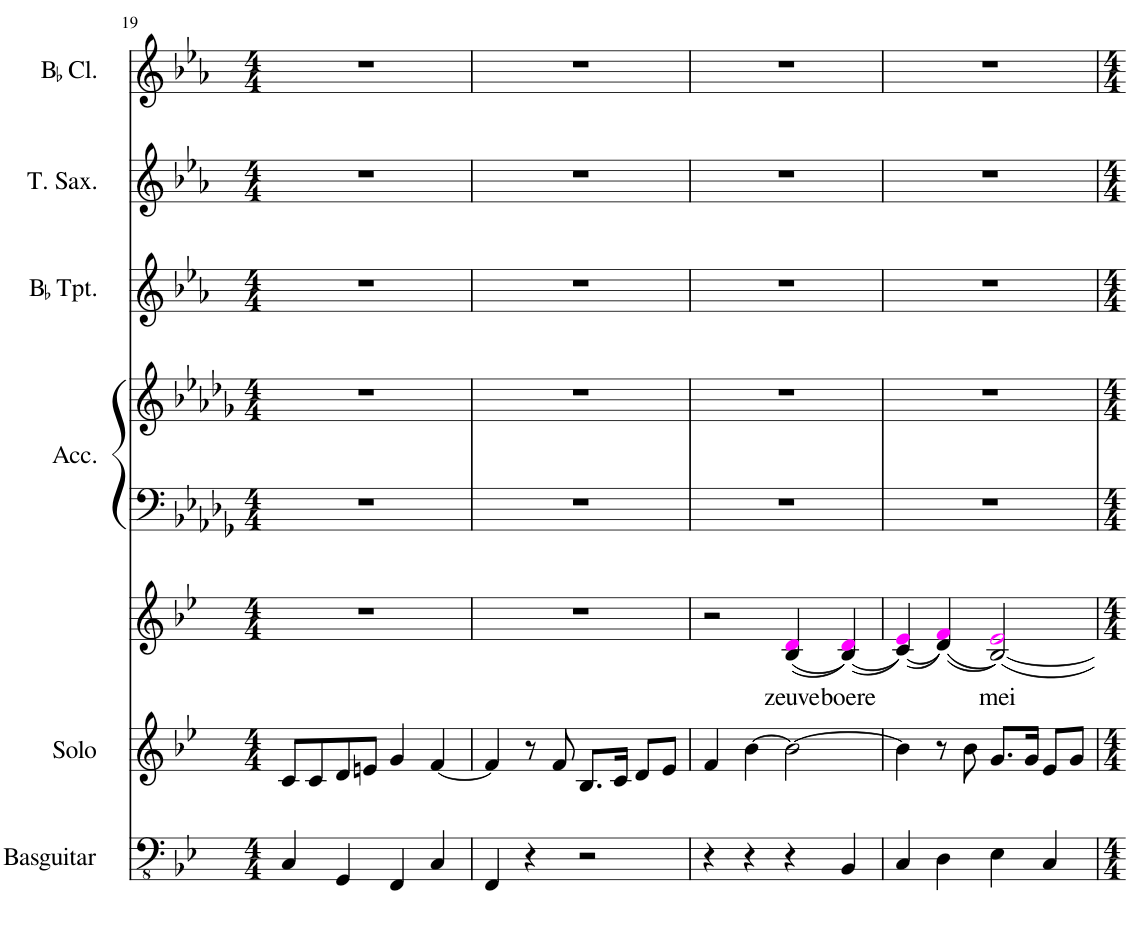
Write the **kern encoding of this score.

**kern	**kern	**kern	**text	**kern	**kern	**kern	**kern	**kern
*part7	*part6	*part5	*part5	*part4	*part4	*part3	*part2	*part1
*staff8	*staff7	*staff6	*staff6	*staff5	*staff4	*staff3	*staff2	*staff1
*I"Basguitar	*I"Solo	*I"Soprano	*	*I"Accordion	*	*I"BaccidentalFlat Trumpet	*I"Tenor Saxophone	*I"BaccidentalFlat Clarinet
*I'Basguitar	*I'Solo	*I'S	*	*I'Acc.	*	*I'BaccidentalFlat Tpt.	*I'T. Sax.	*I'BaccidentalFlat Cl.
!!LO:PB:g=z
*clefFv4	*clefG2	*clefG2	*	*clefF4	*clefG2	*clefG2	*clefG2	*clefG2
*	*	*	*	*	*	*Trd1c2	*Trd8c14	*Trd1c2
*k[b-e-]	*k[b-e-]	*k[b-e-]	*	*k[b-e-a-d-g-]	*k[b-e-a-d-g-]	*k[b-e-a-]	*k[b-e-a-]	*k[b-e-a-]
*M4/4	*M4/4	*M4/4	*	*M4/4	*M4/4	*M4/4	*M4/4	*M4/4
=19	=19	=19	=19	=19	=19	=19	=19	=19
4CC/	8c/L	1r	.	1r	1r	1r	1r	1r
.	8c/	.	.	.	.	.	.	.
4GGG/	8d/	.	.	.	.	.	.	.
.	8en/J	.	.	.	.	.	.	.
4FFF/	4g/	.	.	.	.	.	.	.
4CC/	[4f/	.	.	.	.	.	.	.
=20	=20	=20	=20	=20	=20	=20	=20	=20
4FFF/	4f/]	1r	.	1r	1r	1r	1r	1r
4r	8r	.	.	.	.	.	.	.
.	8f/	.	.	.	.	.	.	.
2r	8.B-/L	.	.	.	.	.	.	.
.	16c/Jk	.	.	.	.	.	.	.
.	8d/L	.	.	.	.	.	.	.
.	8e-/J	.	.	.	.	.	.	.
=21	=21	=21	=21	=21	=21	=21	=21	=21
4r	4f/	2r	.	1r	1r	1r	1r	1r
4r	[4b-\	.	.	.	.	.	.	.
!	!	!	!LO:LY:b	!	!	!	!	!
4r	2b-\_	((4B-/ 4di/	zeuve	.	.	.	.	.
!	!	!	!LO:LY:b	!	!	!	!	!
4BBB-/	.	((4B-/ 4di/))	boere	.	.	.	.	.
=22	=22	=22	=22	=22	=22	=22	=22	=22
4CC/	4b-\]	((4c/ 4e-i/))	.	1r	1r	1r	1r	1r
4DD\	8r	((4d/ 4fi/))	.	.	.	.	.	.
.	8b-\	.	.	.	.	.	.	.
!	!	!	!LO:LY:b	!	!	!	!	!
4EE-\	8.g/L	[2B-/ 2e-i/))	mei	.	.	.	.	.
.	16g/Jk	.	.	.	.	.	.	.
4CC/	8e-/L	.	.	.	.	.	.	.
.	8g/J	.	.	.	.	.	.	.
=	=	=	=	=	=	=	=	=
*-	*-	*-	*-	*-	*-	*-	*-	*-
